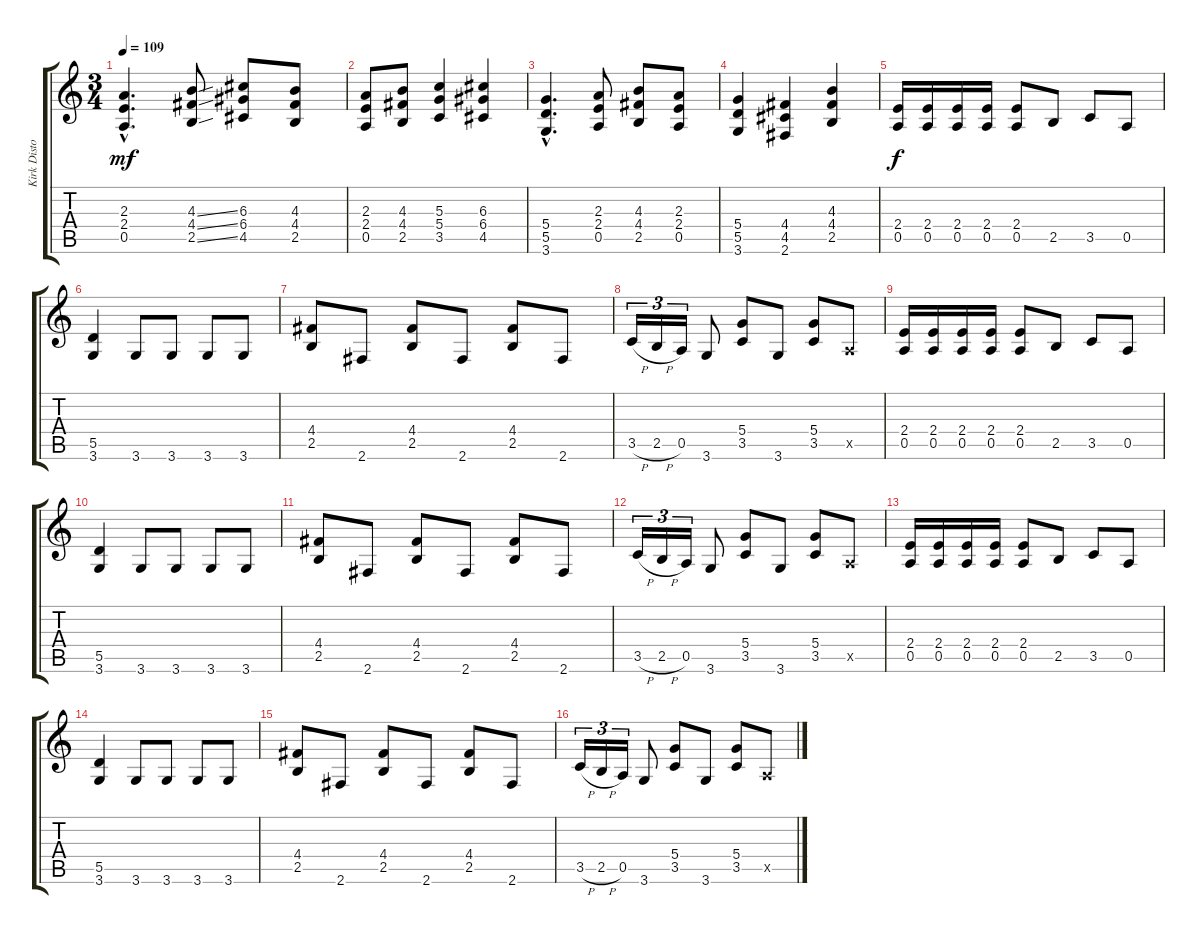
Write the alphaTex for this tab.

\track ("Kirk Distortion" "Kirk Disto") {instrument distortionguitar}
\staff {score tabs}
\tuning (E4 B3 G3 D3 A2 E2) {hide}
\ts (3 4)
\tempo 109
\clef g2
\ks c
(2.3{hac} 2.4{hac} 0.5{hac}).4{d dy mf} (4.3{ss} 4.4{ss} 2.5{ss}).8 (6.3 6.4 4.5).8 (4.3 4.4 2.5).8 |
(2.3 2.4 0.5).8 (4.3 4.4 2.5).8 (5.3 5.4 3.5).4 (6.3 6.4 4.5).4 |
(5.4{hac} 5.5{hac} 3.6{hac}).4{d} (2.3 2.4 0.5).8 (4.3 4.4 2.5).8 (2.3 2.4 0.5).8 |
(5.4 5.5 3.6).4 (4.4 4.5 2.6).4 (4.3 4.4 2.5).4 |
(2.4 0.5).16{dy f volume 12} (2.4 0.5).16 (2.4 0.5).16 (2.4 0.5).16 (2.4 0.5).8 2.5.8 3.5.8 0.5.8 |
(5.5 3.6).4 3.6.8 3.6.8 3.6.8 3.6.8 |
(4.4 2.5).8 2.6.8 (4.4 2.5).8 2.6.8 (4.4 2.5).8 2.6.8 |
3.5{h}.16{tu (3 2)} 2.5{h}.16{tu (3 2)} 0.5.16{tu (3 2)} 3.6.8 (5.4 3.5).8 3.6.8 (5.4 3.5).8 0.5{x}.8 |
(2.4 0.5).16 (2.4 0.5).16 (2.4 0.5).16 (2.4 0.5).16 (2.4 0.5).8 2.5.8 3.5.8 0.5.8 |
(5.5 3.6).4 3.6.8 3.6.8 3.6.8 3.6.8 |
(4.4 2.5).8 2.6.8 (4.4 2.5).8 2.6.8 (4.4 2.5).8 2.6.8 |
3.5{h}.16{tu (3 2)} 2.5{h}.16{tu (3 2)} 0.5.16{tu (3 2)} 3.6.8 (5.4 3.5).8 3.6.8 (5.4 3.5).8 0.5{x}.8 |
(2.4 0.5).16 (2.4 0.5).16 (2.4 0.5).16 (2.4 0.5).16 (2.4 0.5).8 2.5.8 3.5.8 0.5.8 |
(5.5 3.6).4 3.6.8 3.6.8 3.6.8 3.6.8 |
(4.4 2.5).8 2.6.8 (4.4 2.5).8 2.6.8 (4.4 2.5).8 2.6.8 |
3.5{h}.16{tu (3 2)} 2.5{h}.16{tu (3 2)} 0.5.16{tu (3 2)} 3.6.8 (5.4 3.5).8 3.6.8 (5.4 3.5).8 0.5{x}.8
